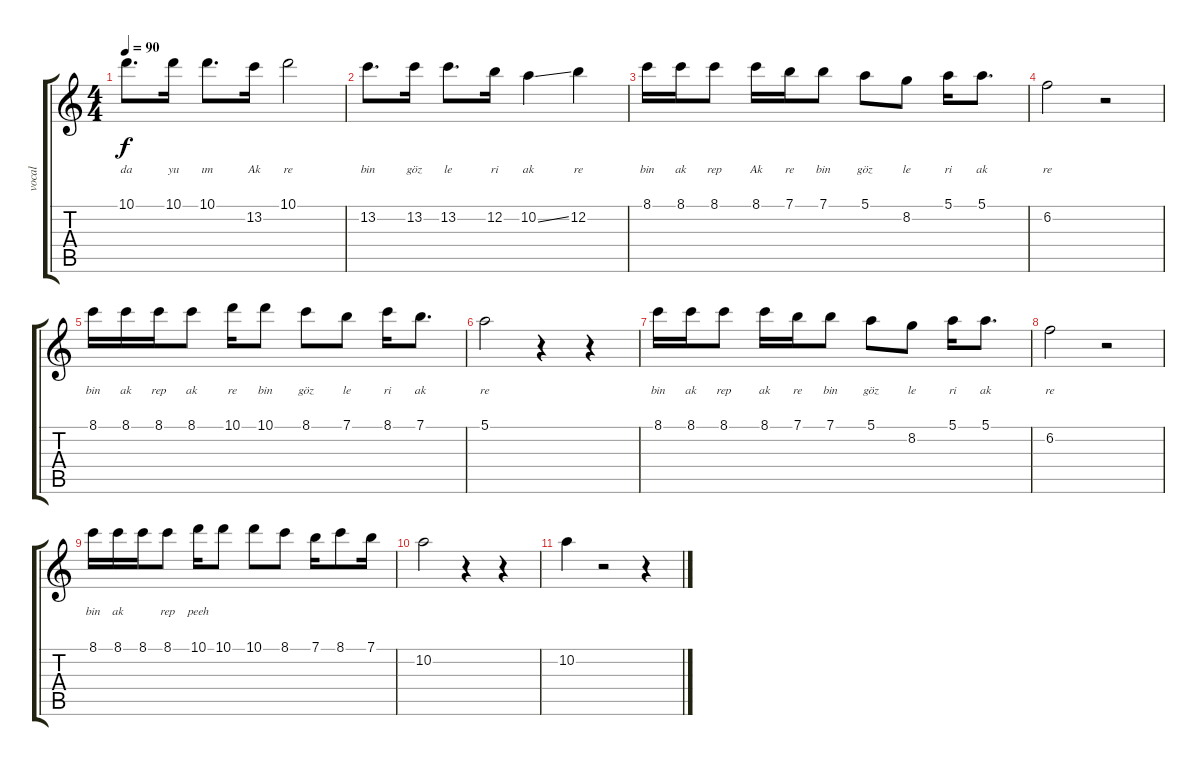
\track ("vocal" "vocal") {instrument electricguitarjazz}
\staff {score tabs}
\tuning (E4 B3 G3 D3 A2 E2) {hide}
\ts (4 4)
\tempo 90
\clef g2
\ks c
10.1.8{d lyrics (0 "") lyrics (1 "da") lyrics (2 "") lyrics (3 "") lyrics (4 "") dy f} 10.1.16{lyrics (0 "") lyrics (1 "yıı") lyrics (2 "") lyrics (3 "") lyrics (4 "")} 10.1.8{d lyrics (0 "") lyrics (1 "ım") lyrics (2 "") lyrics (3 "") lyrics (4 "")} 13.2.16{lyrics (0 "") lyrics (1 "Ak") lyrics (2 "") lyrics (3 "") lyrics (4 "")} 10.1.2{lyrics (0 "") lyrics (1 "re") lyrics (2 "") lyrics (3 "") lyrics (4 "")} |
13.2.8{d lyrics (0 "") lyrics (1 "bin") lyrics (2 "") lyrics (3 "") lyrics (4 "")} 13.2.16{lyrics (0 "") lyrics (1 "göz") lyrics (2 "") lyrics (3 "") lyrics (4 "")} 13.2.8{d lyrics (0 "") lyrics (1 "le") lyrics (2 "") lyrics (3 "") lyrics (4 "")} 12.2.16{lyrics (0 "") lyrics (1 "ri") lyrics (2 "") lyrics (3 "") lyrics (4 "")} 10.2{ss}.4{lyrics (0 "") lyrics (1 "ak") lyrics (2 "") lyrics (3 "") lyrics (4 "")} 12.2.4{lyrics (0 "") lyrics (1 "re") lyrics (2 "") lyrics (3 "") lyrics (4 "")} |
8.1.16{lyrics (0 "") lyrics (1 "bin") lyrics (2 "") lyrics (3 "") lyrics (4 "")} 8.1.16{lyrics (0 "") lyrics (1 "ak") lyrics (2 "") lyrics (3 "") lyrics (4 "")} 8.1.8{lyrics (0 "") lyrics (1 "rep") lyrics (2 "") lyrics (3 "") lyrics (4 "")} 8.1.16{lyrics (0 "") lyrics (1 "Ak") lyrics (2 "") lyrics (3 "") lyrics (4 "")} 7.1.16{lyrics (0 "") lyrics (1 "re") lyrics (2 "") lyrics (3 "") lyrics (4 "")} 7.1.8{lyrics (0 "") lyrics (1 "bin") lyrics (2 "") lyrics (3 "") lyrics (4 "")} 5.1.8{lyrics (0 "") lyrics (1 "göz") lyrics (2 "") lyrics (3 "") lyrics (4 "")} 8.2.8{lyrics (0 "") lyrics (1 "le") lyrics (2 "") lyrics (3 "") lyrics (4 "")} 5.1.16{lyrics (0 "") lyrics (1 "ri") lyrics (2 "") lyrics (3 "") lyrics (4 "")} 5.1.8{d lyrics (0 "") lyrics (1 "ak") lyrics (2 "") lyrics (3 "") lyrics (4 "")} |
6.2.2{lyrics (0 "") lyrics (1 "re") lyrics (2 "") lyrics (3 "") lyrics (4 "")} r.2 |
8.1.16{lyrics (0 "") lyrics (1 "bin") lyrics (2 "") lyrics (3 "") lyrics (4 "")} 8.1.16{lyrics (0 "") lyrics (1 "ak") lyrics (2 "") lyrics (3 "") lyrics (4 "")} 8.1.16{lyrics (0 "") lyrics (1 "rep") lyrics (2 "") lyrics (3 "") lyrics (4 "")} 8.1.8{lyrics (0 "") lyrics (1 "ak") lyrics (2 "") lyrics (3 "") lyrics (4 "")} 10.1.16{lyrics (0 "") lyrics (1 "re") lyrics (2 "") lyrics (3 "") lyrics (4 "")} 10.1.8{lyrics (0 "") lyrics (1 "bin") lyrics (2 "") lyrics (3 "") lyrics (4 "")} 8.1.8{lyrics (0 "") lyrics (1 "göz") lyrics (2 "") lyrics (3 "") lyrics (4 "")} 7.1.8{lyrics (0 "") lyrics (1 "le") lyrics (2 "") lyrics (3 "") lyrics (4 "")} 8.1.16{lyrics (0 "") lyrics (1 "ri") lyrics (2 "") lyrics (3 "") lyrics (4 "")} 7.1.8{d lyrics (0 "") lyrics (1 "ak") lyrics (2 "") lyrics (3 "") lyrics (4 "")} |
5.1.2{lyrics (0 "") lyrics (1 "re") lyrics (2 "") lyrics (3 "") lyrics (4 "")} r.4 r.4 |
8.1.16{lyrics (0 "") lyrics (1 "bin") lyrics (2 "") lyrics (3 "") lyrics (4 "")} 8.1.16{lyrics (0 "") lyrics (1 "ak") lyrics (2 "") lyrics (3 "") lyrics (4 "")} 8.1.8{lyrics (0 "") lyrics (1 "rep") lyrics (2 "") lyrics (3 "") lyrics (4 "")} 8.1.16{lyrics (0 "") lyrics (1 "ak") lyrics (2 "") lyrics (3 "") lyrics (4 "")} 7.1.16{lyrics (0 "") lyrics (1 "re") lyrics (2 "") lyrics (3 "") lyrics (4 "")} 7.1.8{lyrics (0 "") lyrics (1 "bin") lyrics (2 "") lyrics (3 "") lyrics (4 "")} 5.1.8{lyrics (0 "") lyrics (1 "göz") lyrics (2 "") lyrics (3 "") lyrics (4 "")} 8.2.8{lyrics (0 "") lyrics (1 "le") lyrics (2 "") lyrics (3 "") lyrics (4 "")} 5.1.16{lyrics (0 "") lyrics (1 "ri") lyrics (2 "") lyrics (3 "") lyrics (4 "")} 5.1.8{d lyrics (0 "") lyrics (1 "ak") lyrics (2 "") lyrics (3 "") lyrics (4 "")} |
6.2.2{lyrics (0 "") lyrics (1 "re") lyrics (2 "") lyrics (3 "") lyrics (4 "")} r.2 |
8.1.16{lyrics (0 "") lyrics (1 "bin") lyrics (2 "") lyrics (3 "") lyrics (4 "")} 8.1.16{lyrics (0 "") lyrics (1 "ak") lyrics (2 "") lyrics (3 "") lyrics (4 "")} 8.1.16{lyrics (0 "") lyrics (1 "") lyrics (2 "") lyrics (3 "") lyrics (4 "")} 8.1.8{lyrics (0 "") lyrics (1 "rep") lyrics (2 "") lyrics (3 "") lyrics (4 "")} 10.1.16{lyrics (0 "") lyrics (1 "peeh") lyrics (2 "") lyrics (3 "") lyrics (4 "")} 10.1.8{lyrics (0 "") lyrics (1 "") lyrics (2 "") lyrics (3 "") lyrics (4 "")} 10.1.8{lyrics (0 "") lyrics (1 "") lyrics (2 "") lyrics (3 "") lyrics (4 "")} 8.1.8{lyrics (0 "") lyrics (1 "") lyrics (2 "") lyrics (3 "") lyrics (4 "")} 7.1.16{lyrics (0 "") lyrics (1 "") lyrics (2 "") lyrics (3 "") lyrics (4 "")} 8.1.8{lyrics (0 "") lyrics (1 "") lyrics (2 "") lyrics (3 "") lyrics (4 "")} 7.1.16{lyrics (0 "") lyrics (1 "") lyrics (2 "") lyrics (3 "") lyrics (4 "")} |
10.2.2{lyrics (0 "") lyrics (1 "") lyrics (2 "") lyrics (3 "") lyrics (4 "")} r.4 r.4 |
10.2.4{lyrics (0 "") lyrics (1 "") lyrics (2 "") lyrics (3 "") lyrics (4 "")} r.2 r.4
